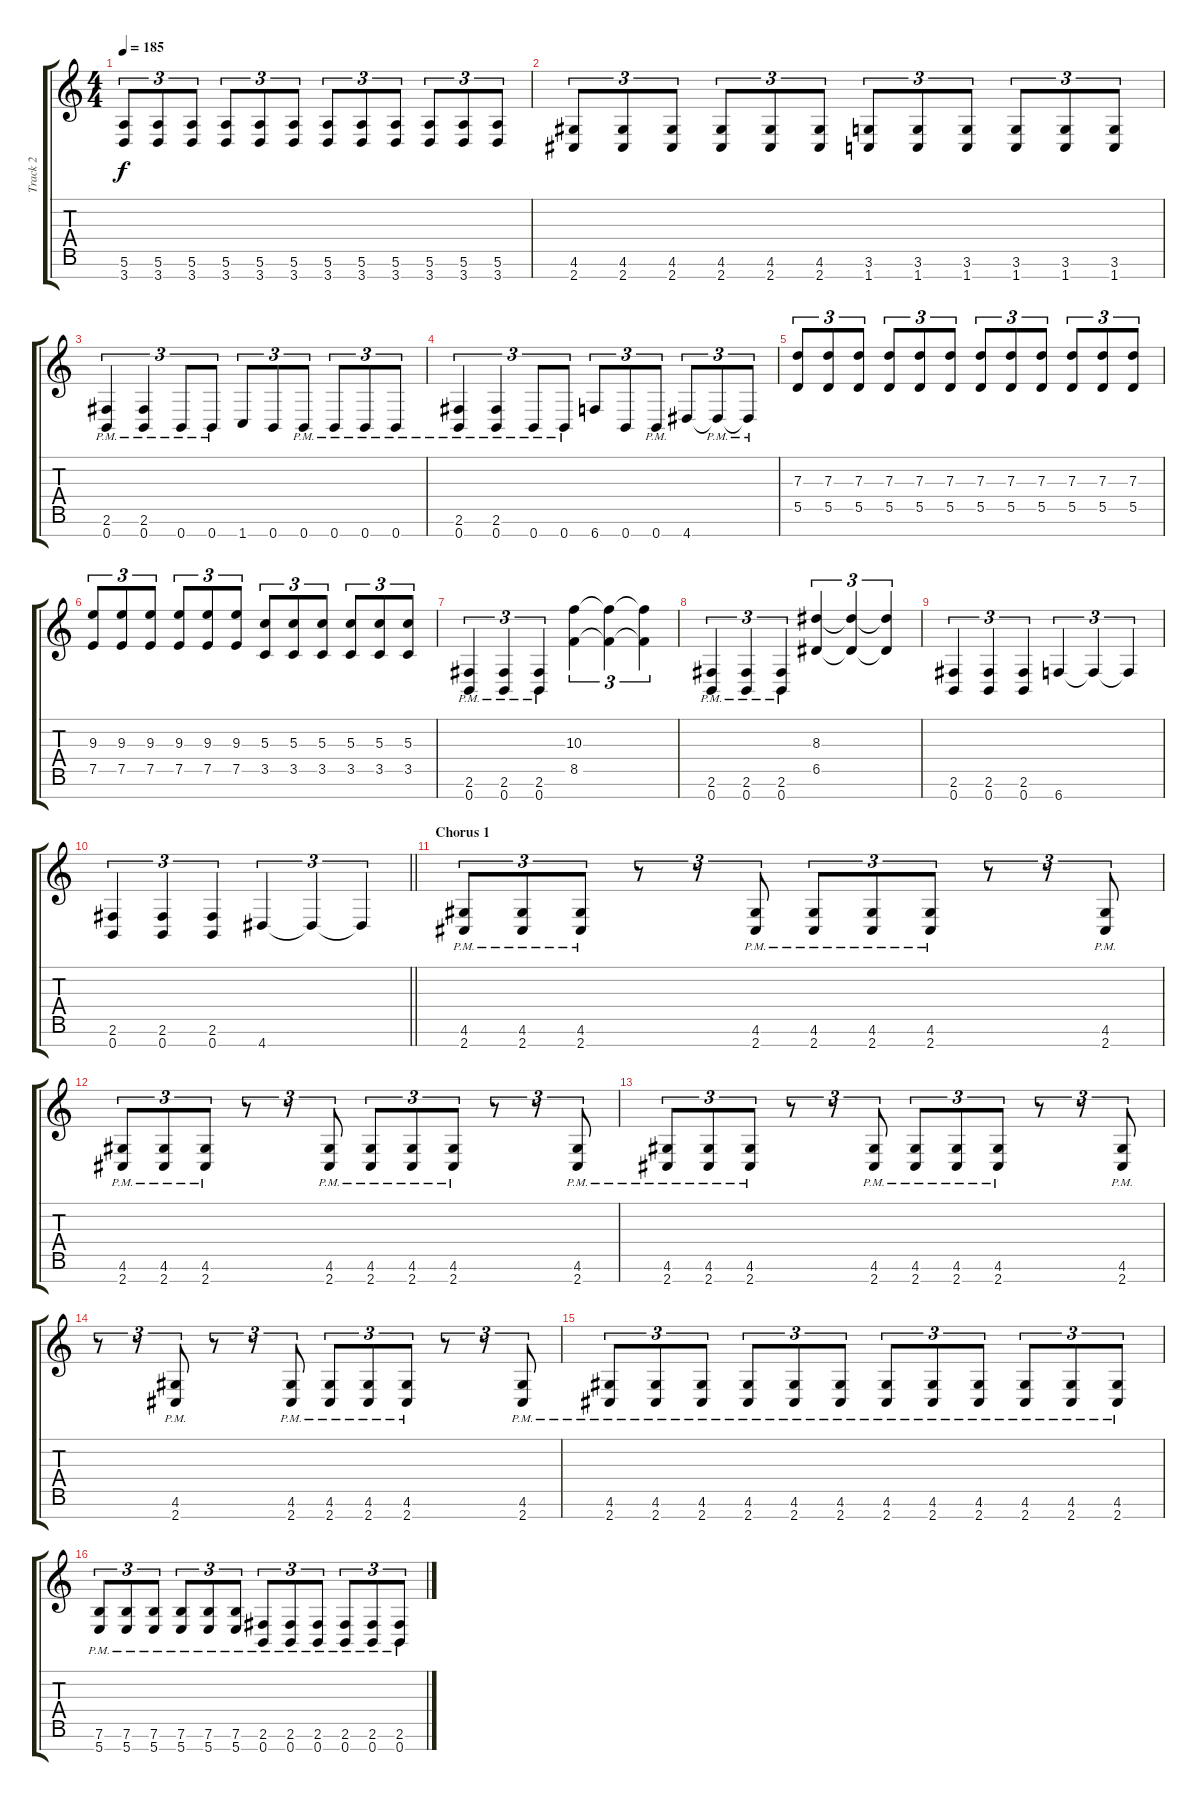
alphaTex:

\track ("Track 2" "Track 2") {instrument distortionguitar}
\staff {score tabs}
\tuning (E4 B3 G3 D3 A2 E2 B1) {hide}
\ts (4 4)
\tempo 185
\clef g2
\ks c
(5.6 3.7).8{tu (3 2) dy f} (5.6 3.7).8{tu (3 2)} (5.6 3.7).8{tu (3 2)} (5.6 3.7).8{tu (3 2)} (5.6 3.7).8{tu (3 2)} (5.6 3.7).8{tu (3 2)} (5.6 3.7).8{tu (3 2)} (5.6 3.7).8{tu (3 2)} (5.6 3.7).8{tu (3 2)} (5.6 3.7).8{tu (3 2)} (5.6 3.7).8{tu (3 2)} (5.6 3.7).8{tu (3 2)} |
(4.6 2.7).8{tu (3 2)} (4.6 2.7).8{tu (3 2)} (4.6 2.7).8{tu (3 2)} (4.6 2.7).8{tu (3 2)} (4.6 2.7).8{tu (3 2)} (4.6 2.7).8{tu (3 2)} (3.6 1.7).8{tu (3 2)} (3.6 1.7).8{tu (3 2)} (3.6 1.7).8{tu (3 2)} (3.6 1.7).8{tu (3 2)} (3.6 1.7).8{tu (3 2)} (3.6 1.7).8{tu (3 2)} |
(2.6{pm} 0.7{pm}).4{tu (3 2)} (2.6{pm} 0.7{pm}).4{tu (3 2)} 0.7{pm}.8{tu (3 2)} 0.7{pm}.8{tu (3 2)} 1.7.8{tu (3 2)} 0.7.8{tu (3 2)} 0.7{pm}.8{tu (3 2)} 0.7{pm}.8{tu (3 2)} 0.7{pm}.8{tu (3 2)} 0.7{pm}.8{tu (3 2)} |
(2.6{pm} 0.7{pm}).4{tu (3 2)} (2.6{pm} 0.7{pm}).4{tu (3 2)} 0.7{pm}.8{tu (3 2)} 0.7{pm}.8{tu (3 2)} 6.7.8{tu (3 2)} 0.7.8{tu (3 2)} 0.7{pm}.8{tu (3 2)} 4.7.8{tu (3 2)} 4.7{pm t}.8{tu (3 2)} 4.7{pm t}.8{tu (3 2)} |
(7.3 5.5).8{tu (3 2)} (7.3 5.5).8{tu (3 2)} (7.3 5.5).8{tu (3 2)} (7.3 5.5).8{tu (3 2)} (7.3 5.5).8{tu (3 2)} (7.3 5.5).8{tu (3 2)} (7.3 5.5).8{tu (3 2)} (7.3 5.5).8{tu (3 2)} (7.3 5.5).8{tu (3 2)} (7.3 5.5).8{tu (3 2)} (7.3 5.5).8{tu (3 2)} (7.3 5.5).8{tu (3 2)} |
(9.3 7.5).8{tu (3 2)} (9.3 7.5).8{tu (3 2)} (9.3 7.5).8{tu (3 2)} (9.3 7.5).8{tu (3 2)} (9.3 7.5).8{tu (3 2)} (9.3 7.5).8{tu (3 2)} (5.3 3.5).8{tu (3 2)} (5.3 3.5).8{tu (3 2)} (5.3 3.5).8{tu (3 2)} (5.3 3.5).8{tu (3 2)} (5.3 3.5).8{tu (3 2)} (5.3 3.5).8{tu (3 2)} |
(2.6{pm} 0.7{pm}).4{tu (3 2)} (2.6{pm} 0.7{pm}).4{tu (3 2)} (2.6{pm} 0.7{pm}).4{tu (3 2)} (10.3 8.5).4{tu (3 2)} (10.3{t} 8.5{t}).4{tu (3 2)} (10.3{t} 8.5{t}).4{tu (3 2)} |
(2.6{pm} 0.7{pm}).4{tu (3 2)} (2.6{pm} 0.7{pm}).4{tu (3 2)} (2.6{pm} 0.7{pm}).4{tu (3 2)} (8.3 6.5).4{tu (3 2)} (8.3{t} 6.5{t}).4{tu (3 2)} (8.3{t} 6.5{t}).4{tu (3 2)} |
(2.6 0.7).4{tu (3 2)} (2.6 0.7).4{tu (3 2)} (2.6 0.7).4{tu (3 2)} 6.7.4{tu (3 2)} 6.7{t}.4{tu (3 2)} 6.7{t}.4{tu (3 2)} |
\barLineRight lightlight
(2.6 0.7).4{tu (3 2)} (2.6 0.7).4{tu (3 2)} (2.6 0.7).4{tu (3 2)} 4.7.4{tu (3 2)} 4.7{t}.4{tu (3 2)} 4.7{t}.4{tu (3 2)} |
\section ("" "Chorus 1")
(4.6{pm} 2.7{pm}).8{tu (3 2)} (4.6{pm} 2.7{pm}).8{tu (3 2)} (4.6{pm} 2.7{pm}).8{tu (3 2)} r.8{tu (3 2)} r.8{tu (3 2)} (4.6{pm} 2.7{pm}).8{tu (3 2)} (4.6{pm} 2.7{pm}).8{tu (3 2)} (4.6{pm} 2.7{pm}).8{tu (3 2)} (4.6{pm} 2.7{pm}).8{tu (3 2)} r.8{tu (3 2)} r.8{tu (3 2)} (4.6{pm} 2.7{pm}).8{tu (3 2)} |
(4.6{pm} 2.7{pm}).8{tu (3 2)} (4.6{pm} 2.7{pm}).8{tu (3 2)} (4.6{pm} 2.7{pm}).8{tu (3 2)} r.8{tu (3 2)} r.8{tu (3 2)} (4.6{pm} 2.7{pm}).8{tu (3 2)} (4.6{pm} 2.7{pm}).8{tu (3 2)} (4.6{pm} 2.7{pm}).8{tu (3 2)} (4.6{pm} 2.7{pm}).8{tu (3 2)} r.8{tu (3 2)} r.8{tu (3 2)} (4.6{pm} 2.7{pm}).8{tu (3 2)} |
(4.6{pm} 2.7{pm}).8{tu (3 2)} (4.6{pm} 2.7{pm}).8{tu (3 2)} (4.6{pm} 2.7{pm}).8{tu (3 2)} r.8{tu (3 2)} r.8{tu (3 2)} (4.6{pm} 2.7{pm}).8{tu (3 2)} (4.6{pm} 2.7{pm}).8{tu (3 2)} (4.6{pm} 2.7{pm}).8{tu (3 2)} (4.6{pm} 2.7{pm}).8{tu (3 2)} r.8{tu (3 2)} r.8{tu (3 2)} (4.6{pm} 2.7{pm}).8{tu (3 2)} |
r.8{tu (3 2)} r.8{tu (3 2)} (4.6{pm} 2.7{pm}).8{tu (3 2)} r.8{tu (3 2)} r.8{tu (3 2)} (4.6{pm} 2.7{pm}).8{tu (3 2)} (4.6{pm} 2.7{pm}).8{tu (3 2)} (4.6{pm} 2.7{pm}).8{tu (3 2)} (4.6{pm} 2.7{pm}).8{tu (3 2)} r.8{tu (3 2)} r.8{tu (3 2)} (4.6{pm} 2.7{pm}).8{tu (3 2)} |
(4.6{pm} 2.7{pm}).8{tu (3 2)} (4.6{pm} 2.7{pm}).8{tu (3 2)} (4.6{pm} 2.7{pm}).8{tu (3 2)} (4.6{pm} 2.7{pm}).8{tu (3 2)} (4.6{pm} 2.7{pm}).8{tu (3 2)} (4.6{pm} 2.7{pm}).8{tu (3 2)} (4.6{pm} 2.7{pm}).8{tu (3 2)} (4.6{pm} 2.7{pm}).8{tu (3 2)} (4.6{pm} 2.7{pm}).8{tu (3 2)} (4.6{pm} 2.7{pm}).8{tu (3 2)} (4.6{pm} 2.7{pm}).8{tu (3 2)} (4.6{pm} 2.7{pm}).8{tu (3 2)} |
(7.6{pm} 5.7{pm}).8{tu (3 2)} (7.6{pm} 5.7{pm}).8{tu (3 2)} (7.6{pm} 5.7{pm}).8{tu (3 2)} (7.6{pm} 5.7{pm}).8{tu (3 2)} (7.6{pm} 5.7{pm}).8{tu (3 2)} (7.6{pm} 5.7{pm}).8{tu (3 2)} (2.6{pm} 0.7{pm}).8{tu (3 2)} (2.6{pm} 0.7{pm}).8{tu (3 2)} (2.6{pm} 0.7{pm}).8{tu (3 2)} (2.6{pm} 0.7{pm}).8{tu (3 2)} (2.6{pm} 0.7{pm}).8{tu (3 2)} (2.6{pm} 0.7{pm}).8{tu (3 2)}
